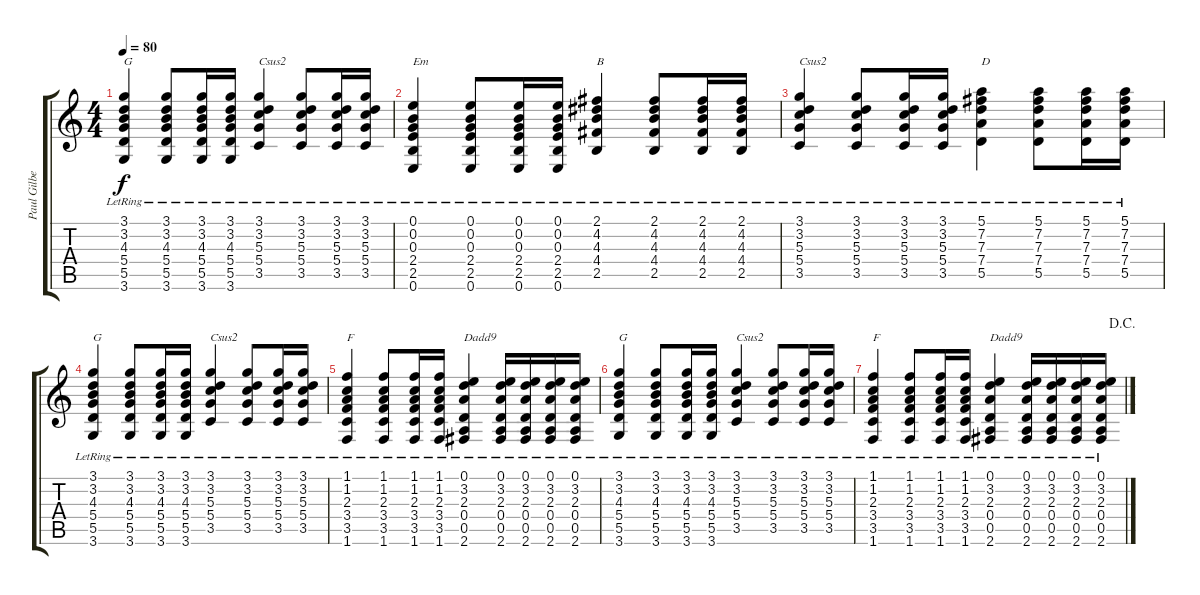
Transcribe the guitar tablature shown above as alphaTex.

\track ("Paul Gilbert" "Paul Gilbe") {instrument acousticguitarnylon}
\staff {score tabs}
\tuning (E4 B3 G3 D3 A2 E2) {hide}
\ts (4 4)
\tempo 80
\clef g2
\ks c
(3.1{lr} 3.2{lr} 4.3{lr} 5.4{lr} 5.5{lr} 3.6{lr}).4{txt "G" dy f} (3.1{lr} 3.2{lr} 4.3{lr} 5.4{lr} 5.5{lr} 3.6{lr}).8 (3.1{lr} 3.2{lr} 4.3{lr} 5.4{lr} 5.5{lr} 3.6{lr}).16 (3.1{lr} 3.2{lr} 4.3{lr} 5.4{lr} 5.5{lr} 3.6{lr}).16 (3.1{lr} 3.2{lr} 5.3{lr} 5.4{lr} 3.5{lr}).4{txt "Csus2"} (3.1{lr} 3.2{lr} 5.3{lr} 5.4{lr} 3.5{lr}).8 (3.1{lr} 3.2{lr} 5.3{lr} 5.4{lr} 3.5{lr}).16 (3.1{lr} 3.2{lr} 5.3{lr} 5.4{lr} 3.5{lr}).16 |
(0.1{lr} 0.2{lr} 0.3{lr} 2.4{lr} 2.5{lr} 0.6{lr}).4{txt "Em"} (0.1{lr} 0.2{lr} 0.3{lr} 2.4{lr} 2.5{lr} 0.6{lr}).8 (0.1{lr} 0.2{lr} 0.3{lr} 2.4{lr} 2.5{lr} 0.6{lr}).16 (0.1{lr} 0.2{lr} 0.3{lr} 2.4{lr} 2.5{lr} 0.6{lr}).16 (2.1{lr} 4.2{lr} 4.3{lr} 4.4{lr} 2.5{lr}).4{txt "B"} (2.1{lr} 4.2{lr} 4.3{lr} 4.4{lr} 2.5{lr}).8 (2.1{lr} 4.2{lr} 4.3{lr} 4.4{lr} 2.5{lr}).16 (2.1{lr} 4.2{lr} 4.3{lr} 4.4{lr} 2.5{lr}).16 |
(3.1{lr} 3.2{lr} 5.3{lr} 5.4{lr} 3.5{lr}).4{txt "Csus2"} (3.1{lr} 3.2{lr} 5.3{lr} 5.4{lr} 3.5{lr}).8 (3.1{lr} 3.2{lr} 5.3{lr} 5.4{lr} 3.5{lr}).16 (3.1{lr} 3.2{lr} 5.3{lr} 5.4{lr} 3.5{lr}).16 (5.1{lr} 7.2{lr} 7.3{lr} 7.4{lr} 5.5{lr}).4{txt "D"} (5.1{lr} 7.2{lr} 7.3{lr} 7.4{lr} 5.5{lr}).8 (5.1{lr} 7.2{lr} 7.3{lr} 7.4{lr} 5.5{lr}).16 (5.1{lr} 7.2{lr} 7.3{lr} 7.4{lr} 5.5{lr}).16 |
(3.1{lr} 3.2{lr} 4.3{lr} 5.4{lr} 5.5{lr} 3.6{lr}).4{txt "G"} (3.1{lr} 3.2{lr} 4.3{lr} 5.4{lr} 5.5{lr} 3.6{lr}).8 (3.1{lr} 3.2{lr} 4.3{lr} 5.4{lr} 5.5{lr} 3.6{lr}).16 (3.1{lr} 3.2{lr} 4.3{lr} 5.4{lr} 5.5{lr} 3.6{lr}).16 (3.1{lr} 3.2{lr} 5.3{lr} 5.4{lr} 3.5{lr}).4{txt "Csus2"} (3.1{lr} 3.2{lr} 5.3{lr} 5.4{lr} 3.5{lr}).8 (3.1{lr} 3.2{lr} 5.3{lr} 5.4{lr} 3.5{lr}).16 (3.1{lr} 3.2{lr} 5.3{lr} 5.4{lr} 3.5{lr}).16 |
(1.1{lr} 1.2{lr} 2.3{lr} 3.4{lr} 3.5{lr} 1.6{lr}).4{txt "F"} (1.1{lr} 1.2{lr} 2.3{lr} 3.4{lr} 3.5{lr} 1.6{lr}).8 (1.1{lr} 1.2{lr} 2.3{lr} 3.4{lr} 3.5{lr} 1.6{lr}).16 (1.1{lr} 1.2{lr} 2.3{lr} 3.4{lr} 3.5{lr} 1.6{lr}).16 (0.1{lr} 3.2{lr} 2.3{lr} 0.4{lr} 0.5{lr} 2.6{lr}).4{txt "Dadd9"} (0.1{lr} 3.2{lr} 2.3{lr} 0.4{lr} 0.5{lr} 2.6{lr}).16 (0.1{lr} 3.2{lr} 2.3{lr} 0.4{lr} 0.5{lr} 2.6{lr}).16 (0.1{lr} 3.2{lr} 2.3{lr} 0.4{lr} 0.5{lr} 2.6{lr}).16 (0.1{lr} 3.2{lr} 2.3{lr} 0.4{lr} 0.5{lr} 2.6{lr}).16 |
(3.1{lr} 3.2{lr} 4.3{lr} 5.4{lr} 5.5{lr} 3.6{lr}).4{txt "G"} (3.1{lr} 3.2{lr} 4.3{lr} 5.4{lr} 5.5{lr} 3.6{lr}).8 (3.1{lr} 3.2{lr} 4.3{lr} 5.4{lr} 5.5{lr} 3.6{lr}).16 (3.1{lr} 3.2{lr} 4.3{lr} 5.4{lr} 5.5{lr} 3.6{lr}).16 (3.1{lr} 3.2{lr} 5.3{lr} 5.4{lr} 3.5{lr}).4{txt "Csus2"} (3.1{lr} 3.2{lr} 5.3{lr} 5.4{lr} 3.5{lr}).8 (3.1{lr} 3.2{lr} 5.3{lr} 5.4{lr} 3.5{lr}).16 (3.1{lr} 3.2{lr} 5.3{lr} 5.4{lr} 3.5{lr}).16 |
\jump dacapo
(1.1{lr} 1.2{lr} 2.3{lr} 3.4{lr} 3.5{lr} 1.6{lr}).4{txt "F"} (1.1{lr} 1.2{lr} 2.3{lr} 3.4{lr} 3.5{lr} 1.6{lr}).8 (1.1{lr} 1.2{lr} 2.3{lr} 3.4{lr} 3.5{lr} 1.6{lr}).16 (1.1{lr} 1.2{lr} 2.3{lr} 3.4{lr} 3.5{lr} 1.6{lr}).16 (0.1{lr} 3.2{lr} 2.3{lr} 0.4{lr} 0.5{lr} 2.6{lr}).4{txt "Dadd9"} (0.1{lr} 3.2{lr} 2.3{lr} 0.4{lr} 0.5{lr} 2.6{lr}).16 (0.1{lr} 3.2{lr} 2.3{lr} 0.4{lr} 0.5{lr} 2.6{lr}).16 (0.1{lr} 3.2{lr} 2.3{lr} 0.4{lr} 0.5{lr} 2.6{lr}).16 (0.1{lr} 3.2{lr} 2.3{lr} 0.4{lr} 0.5{lr} 2.6{lr}).16
